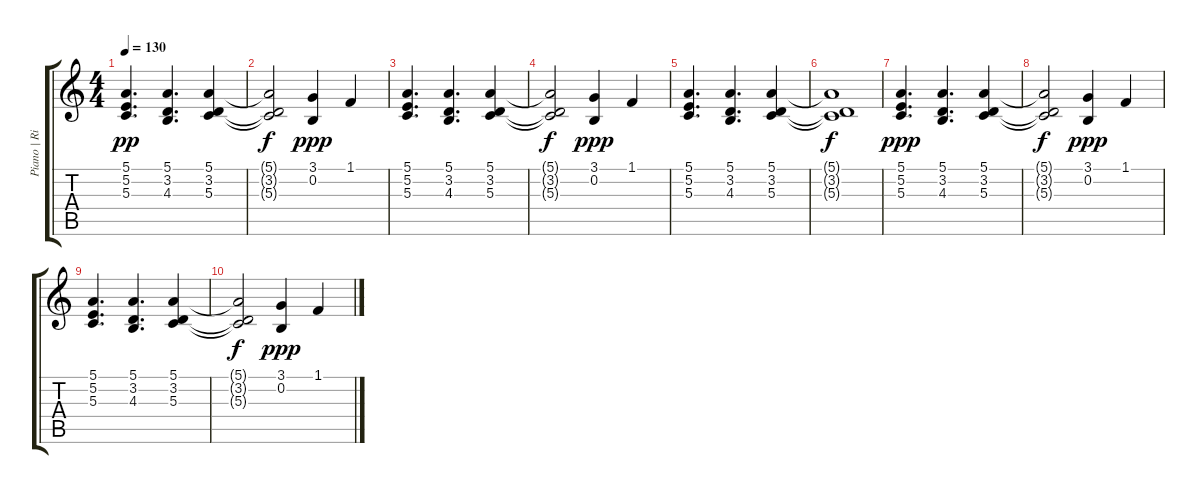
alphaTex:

\track ("Piano | Right Hand" "Piano | Ri") {instrument electricpiano2}
\staff {score tabs}
\tuning (E4 B3 G3 D3 A2 E2) {hide}
\ts (4 4)
\tempo 130
\clef g2
\ks c
(5.1 5.2 5.3).4{d dy pp} (5.1 3.2 4.3).4{d} (5.1 3.2 5.3).4 |
(5.1{t} 3.2{t} 5.3{t}).2{dy f} (3.1 0.2).4{dy ppp} 1.1.4 |
(5.1 5.2 5.3).4{d} (5.1 3.2 4.3).4{d} (5.1 3.2 5.3).4 |
(5.1{t} 3.2{t} 5.3{t}).2{dy f} (3.1 0.2).4{dy ppp} 1.1.4 |
(5.1 5.2 5.3).4{d} (5.1 3.2 4.3).4{d} (5.1 3.2 5.3).4 |
(5.1{t} 3.2{t} 5.3{t}).1{dy f} |
(5.1 5.2 5.3).4{d dy ppp} (5.1 3.2 4.3).4{d} (5.1 3.2 5.3).4 |
(5.1{t} 3.2{t} 5.3{t}).2{dy f} (3.1 0.2).4{dy ppp} 1.1.4 |
(5.1 5.2 5.3).4{d} (5.1 3.2 4.3).4{d} (5.1 3.2 5.3).4 |
(5.1{t} 3.2{t} 5.3{t}).2{dy f} (3.1 0.2).4{dy ppp} 1.1.4
